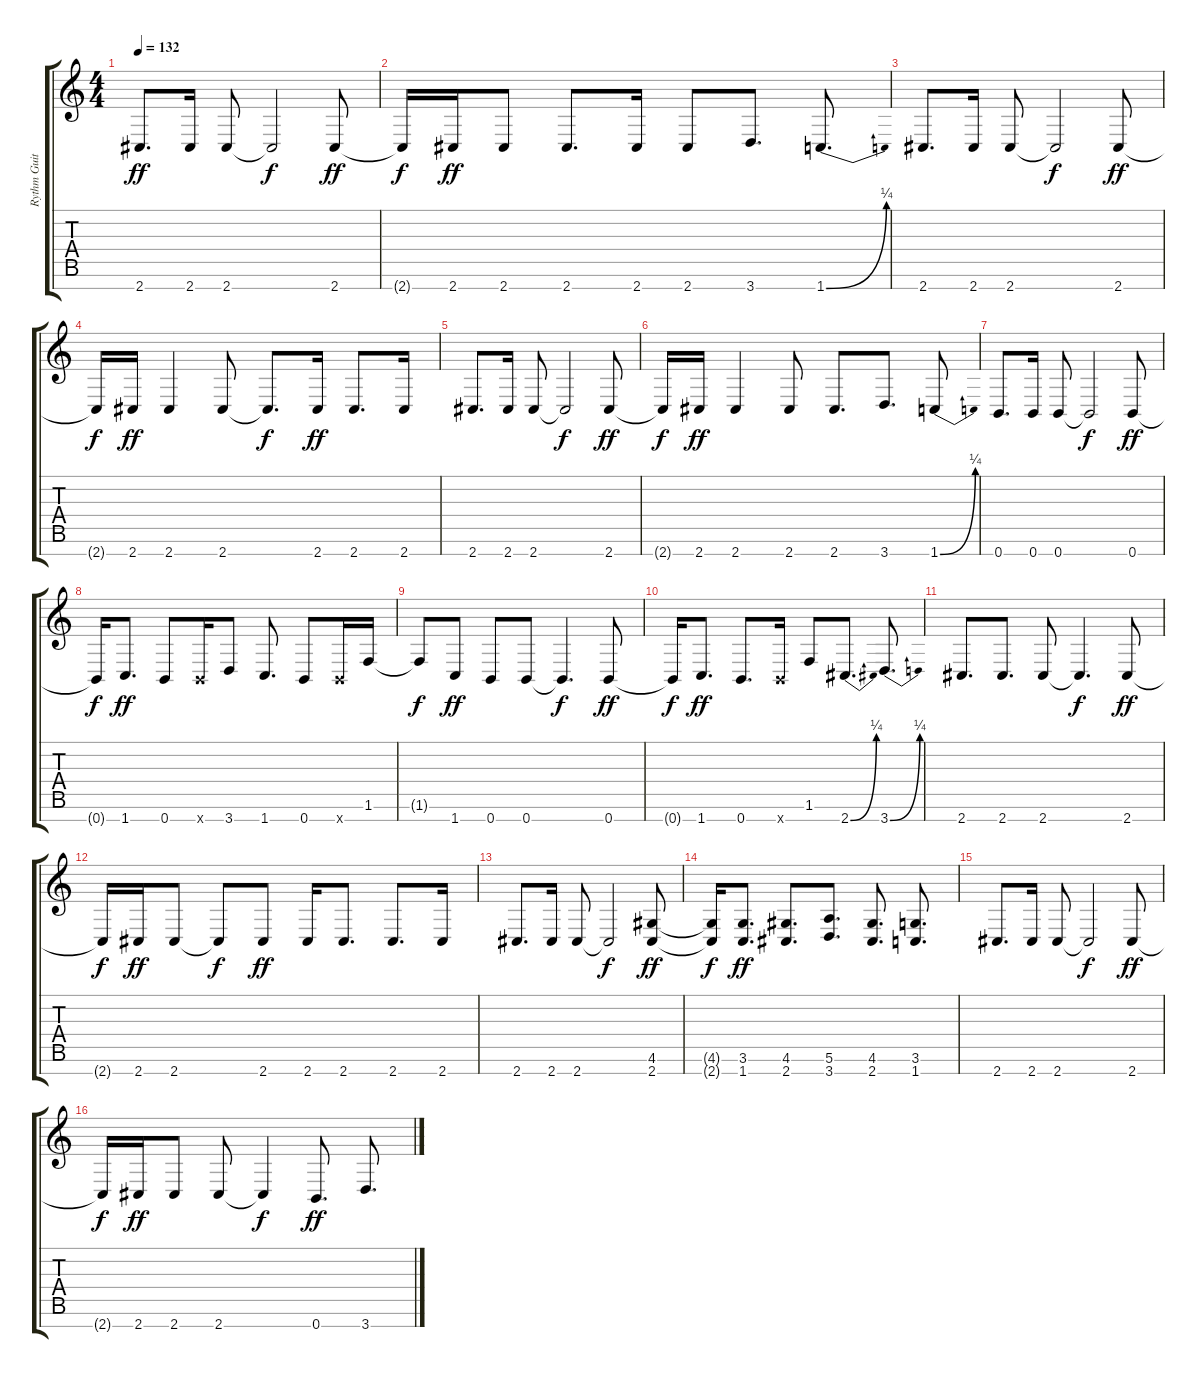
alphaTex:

\track ("Rythm Guitar #1" "Rythm Guit") {instrument distortionguitar}
\staff {score tabs}
\tuning (E4 B3 G3 D3 A2 E2 B1) {hide}
\ts (4 4)
\tempo 132
\clef g2
\ks c
2.7.8{d dy ff} 2.7.16 2.7.8 2.7{t}.2{dy f} 2.7.8{dy ff} |
2.7{t}.16{dy f} 2.7.16{dy ff} 2.7.8 2.7.8{d} 2.7.16 2.7.8 3.7.8{d} 1.7{be (bend 0 0 60 1)}.8{d} |
2.7.8{d} 2.7.16 2.7.8 2.7{t}.2{dy f} 2.7.8{dy ff} |
2.7{t}.16{dy f} 2.7.16{dy ff} 2.7.4 2.7.8 2.7{t}.8{d dy f} 2.7.16{dy ff} 2.7.8{d} 2.7.16 |
2.7.8{d} 2.7.16 2.7.8 2.7{t}.2{dy f} 2.7.8{dy ff} |
2.7{t}.16{dy f} 2.7.16{dy ff} 2.7.4 2.7.8 2.7.8{d} 3.7.8{d} 1.7{be (bend 0 0 60 1)}.8 |
0.7.8{d} 0.7.16 0.7.8 0.7{t}.2{dy f} 0.7.8{dy ff} |
0.7{t}.16{dy f} 1.7.8{d dy ff} 0.7.8 0.7{x}.16 3.7.8 1.7.8{d} 0.7.8 0.7{x}.16 1.6.16 |
1.6{t}.8{dy f} 1.7.8{dy ff} 0.7.8 0.7.8 0.7{t}.4{d dy f} 0.7.8{dy ff} |
0.7{t}.16{dy f} 1.7.8{d dy ff} 0.7.8{d} 0.7{x}.16 1.6.8 2.7{be (bend 0 0 60 1)}.8{d} 3.7{be (bend 0 0 60 1)}.8{d} |
2.7.8{d} 2.7.8{d} 2.7.8 2.7{t}.4{d dy f} 2.7.8{dy ff} |
2.7{t}.16{dy f} 2.7.16{dy ff} 2.7.8 2.7{t}.8{dy f} 2.7.8{dy ff} 2.7.16 2.7.8{d} 2.7.8{d} 2.7.16 |
2.7.8{d} 2.7.16 2.7.8 2.7{t}.2{dy f} (4.6 2.7).8{dy ff} |
(4.6{t} 2.7{t}).16{dy f} (3.6 1.7).8{d dy ff} (4.6 2.7).8{d} (5.6 3.7).8{d} (4.6 2.7).8{d} (3.6 1.7).8{d} |
2.7.8{d} 2.7.16 2.7.8 2.7{t}.2{dy f} 2.7.8{dy ff} |
2.7{t}.16{dy f} 2.7.16{dy ff} 2.7.8 2.7.8 2.7{t}.4{dy f} 0.7.8{d dy ff} 3.7.8{d}
